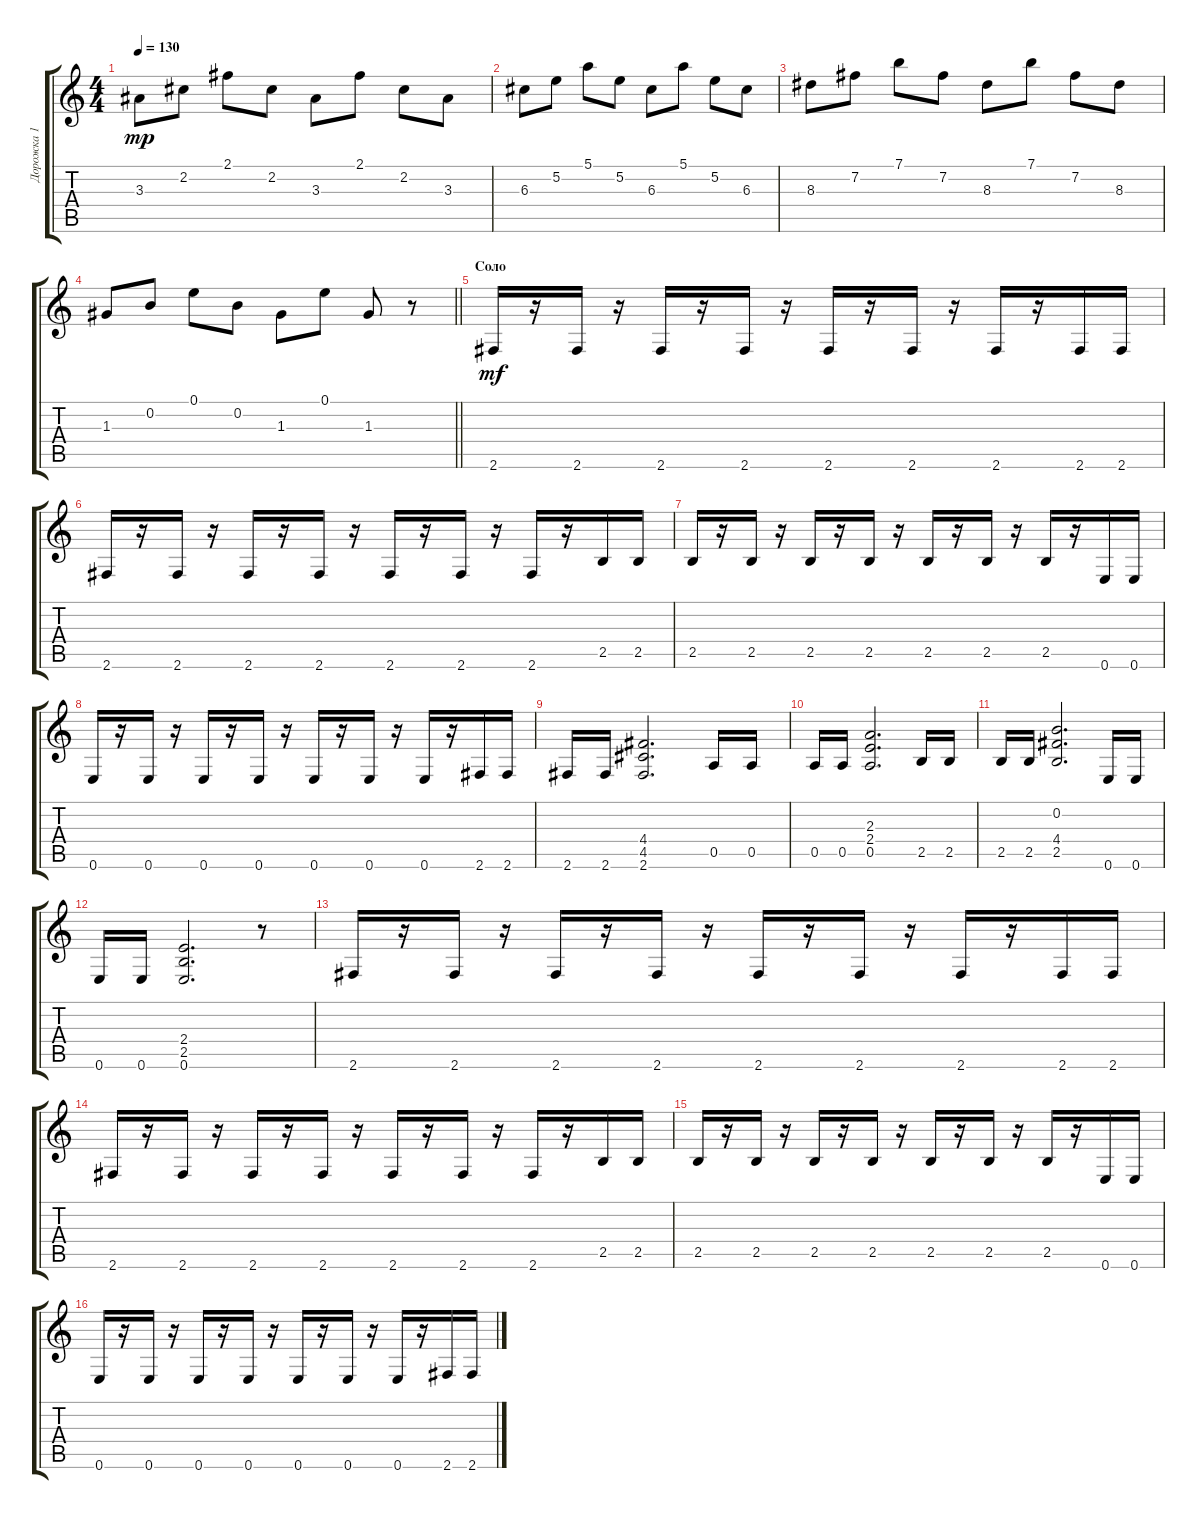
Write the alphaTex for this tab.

\track ("Дорожка 1" "Дорожка 1") {instrument distortionguitar}
\staff {score tabs}
\tuning (E4 B3 G3 D3 A2 E2) {hide}
\ts (4 4)
\tempo 130
\clef g2
\ks c
3.3.8{dy mp} 2.2.8 2.1.8 2.2.8 3.3.8 2.1.8 2.2.8 3.3.8 |
6.3.8 5.2.8 5.1.8 5.2.8 6.3.8 5.1.8 5.2.8 6.3.8 |
8.3.8 7.2.8 7.1.8 7.2.8 8.3.8 7.1.8 7.2.8 8.3.8 |
\barLineRight lightlight
1.3.8 0.2.8 0.1.8 0.2.8 1.3.8 0.1.8 1.3.8 r.8 |
\section ("" "Соло")
2.6.16{dy mf volume 10} r.16 2.6.16 r.16 2.6.16 r.16 2.6.16 r.16 2.6.16 r.16 2.6.16 r.16 2.6.16 r.16 2.6.16 2.6.16 |
2.6.16 r.16 2.6.16 r.16 2.6.16 r.16 2.6.16 r.16 2.6.16 r.16 2.6.16 r.16 2.6.16 r.16 2.5.16 2.5.16 |
2.5.16 r.16 2.5.16 r.16 2.5.16 r.16 2.5.16 r.16 2.5.16 r.16 2.5.16 r.16 2.5.16 r.16 0.6.16 0.6.16 |
0.6.16 r.16 0.6.16 r.16 0.6.16 r.16 0.6.16 r.16 0.6.16 r.16 0.6.16 r.16 0.6.16 r.16 2.6.16 2.6.16 |
2.6.16 2.6.16 (4.4 4.5 2.6).2{d} 0.5.16 0.5.16 |
0.5.16 0.5.16 (2.3 2.4 0.5).2{d} 2.5.16 2.5.16 |
2.5.16 2.5.16 (0.2 4.4 2.5).2{d} 0.6.16 0.6.16 |
0.6.16 0.6.16 (2.4 2.5 0.6).2{d} r.8 |
2.6.16{volume 10} r.16 2.6.16 r.16 2.6.16 r.16 2.6.16 r.16 2.6.16 r.16 2.6.16 r.16 2.6.16 r.16 2.6.16 2.6.16 |
2.6.16 r.16 2.6.16 r.16 2.6.16 r.16 2.6.16 r.16 2.6.16 r.16 2.6.16 r.16 2.6.16 r.16 2.5.16 2.5.16 |
2.5.16 r.16 2.5.16 r.16 2.5.16 r.16 2.5.16 r.16 2.5.16 r.16 2.5.16 r.16 2.5.16 r.16 0.6.16 0.6.16 |
0.6.16 r.16 0.6.16 r.16 0.6.16 r.16 0.6.16 r.16 0.6.16 r.16 0.6.16 r.16 0.6.16 r.16 2.6.16 2.6.16
